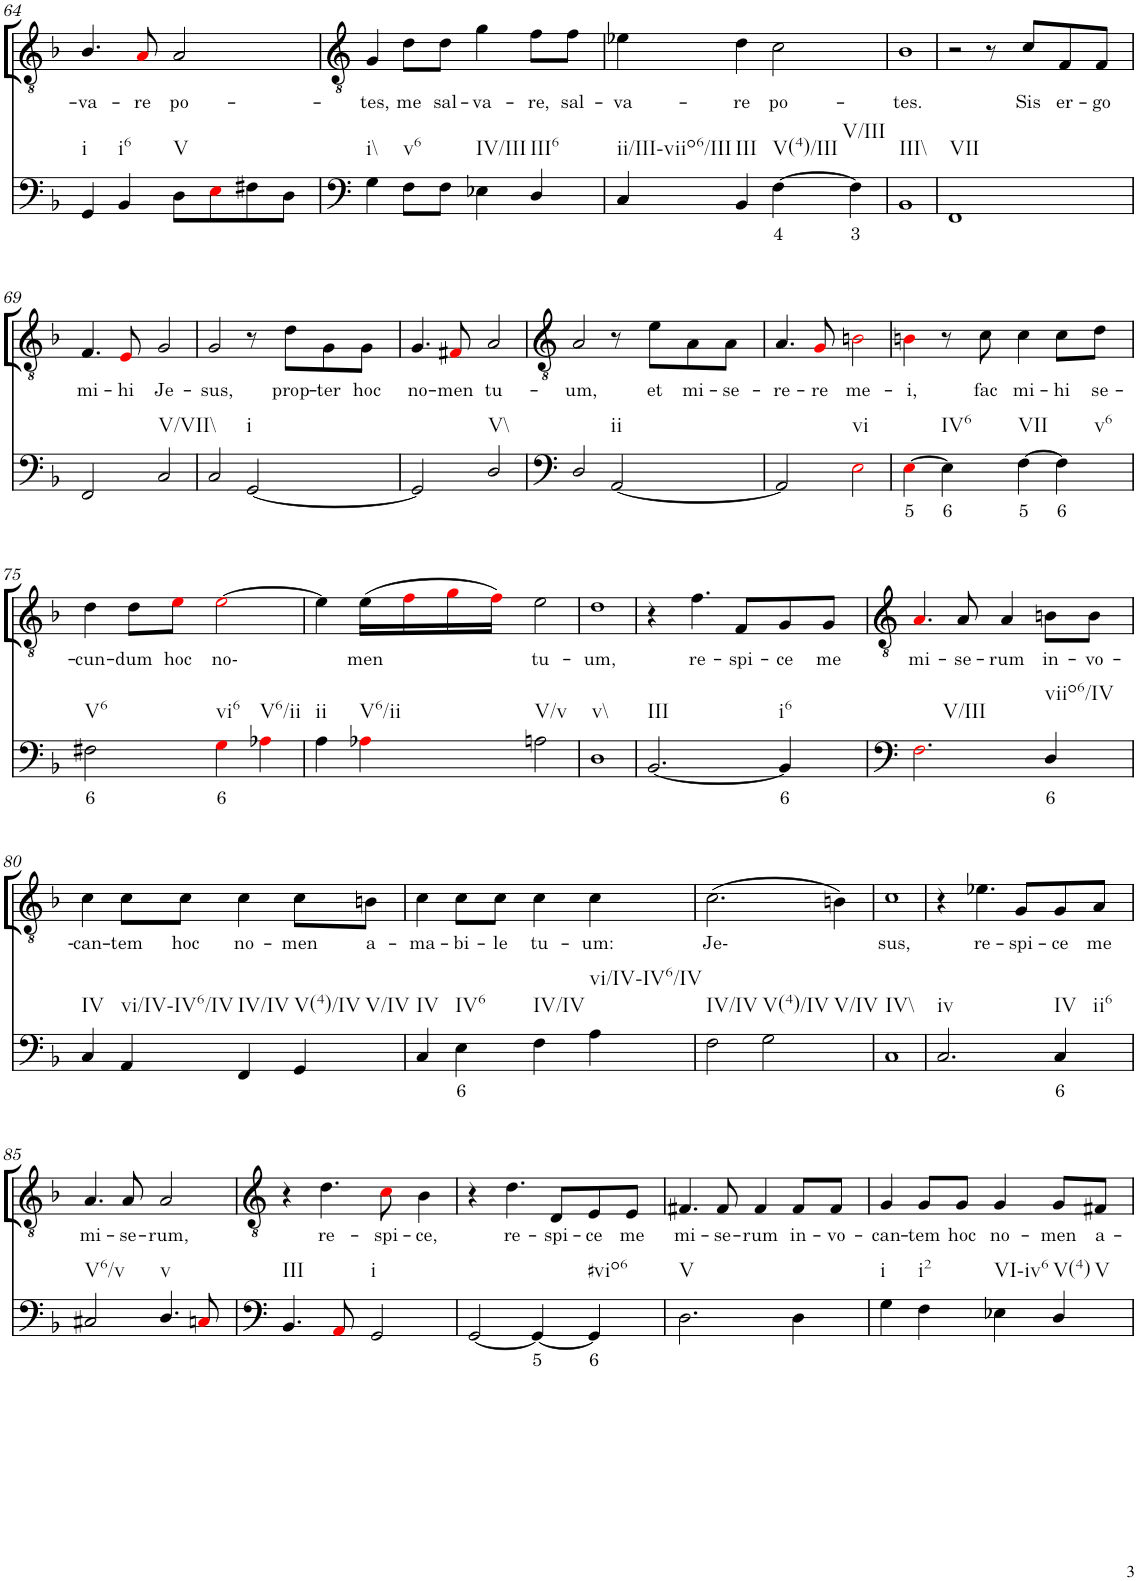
**kern	**text	**kern	**text
*part2	*part2	*part1	*part1
*staff2	*staff2	*staff1	*staff1
*I"Continuo	*	*I"Tenor	*
!!LO:PB:g=z
*clefF4	*	*clefGv2	*
*k[b-]	*	*k[b-]	*
*M2/2	*	*M2/2	*
*met(c|)	*	*met(c|)	*
=64	=64	=64	=64
!LO:TX:b:t=i	!	!	!
!	!	!	!LO:LY:b
4GG/	.	4.B-/	va-
!LO:TX:b:t=i6	!	!	!
4BB-/	.	.	.
!	!	!	!LO:LY:b
.	.	8Ai/	re
!LO:TX:b:t=V	!	!	!
!	!	!	!LO:LY:b
8D\L	.	2A/	po-
8Ei\	.	.	.
8F#X\	.	.	.
8D\J	.	.	.
=65	=65	=65	=65
!LO:TX:b:t=i\\	!	!	!
!	!	!	!LO:LY:b
4G\	.	4G/	tes,
!LO:TX:b:t=v6	!	!	!
!	!	!	!LO:LY:b
8F\L	.	8d\L	me
!	!	!	!LO:LY:b
8F\J	.	8d\J	sal-
!LO:TX:b:t=IV/III	!	!	!
!	!	!	!LO:LY:b
4E-X\	.	4g\	va-
!LO:TX:b:t=III6	!	!	!
!	!	!	!LO:LY:b
4D/	.	8f\L	re,
!	!	!	!LO:LY:b
.	.	8f\J	sal-
=66	=66	=66	=66
!LO:TX:b:t=ii/III-viio6/III	!	!	!
!	!	!	!LO:LY:b
4C/	.	4e-X\	va-
!LO:TX:b:t=III	!	!	!
!	!	!	!LO:LY:b
4BB-/	.	4d\	re
!LO:TX:b:t=V(4)/III	!	!	!
!	!LO:LY:b	!	!LO:LY:b
[4F\	4	2c\	po-
!LO:TX:b:t=V/III	!	!	!
!	!LO:LY:b	!	!
4F\]	3	.	.
=67	=67	=67	=67
!LO:TX:b:t=III\\	!	!	!
!	!	!	!LO:LY:b
1BB-	.	1B-	tes.
=68	=68	=68	=68
!LO:TX:b:t=VII	!	!	!
1FF	.	2r	.
.	.	8r	.
!	!	!	!LO:LY:b
.	.	8c/L	Sis
!	!	!	!LO:LY:b
.	.	8F/	er-
!	!	!	!LO:LY:b
.	.	8F/J	go
!!LO:LB:g=z
=69	=69	=69	=69
!	!	!	!LO:LY:b
2FF/	.	4.F/	mi-
!	!	!	!LO:LY:b
.	.	8Ei/	hi
!LO:TX:b:t=V/VII\\	!	!	!
!	!	!	!LO:LY:b
2C/	.	2G/	Je-
=70	=70	=70	=70
!	!	!	!LO:LY:b
2C/	.	2G/	sus,
!LO:TX:b:t=i	!	!	!
[2GG/	.	8r	.
!	!	!	!LO:LY:b
.	.	8d\L	prop-
!	!	!	!LO:LY:b
.	.	8G\	ter
!	!	!	!LO:LY:b
.	.	8G\J	hoc
=71	=71	=71	=71
!	!	!	!LO:LY:b
2GG/]	.	4.G/	no-
!	!	!	!LO:LY:b
.	.	8F#Xi/	men
!LO:TX:b:t=V\\	!	!	!
!	!	!	!LO:LY:b
2D/	.	2A/	tu-
=72	=72	=72	=72
!	!	!	!LO:LY:b
2D/	.	2A/	um,
!LO:TX:b:t=ii	!	!	!
[2AA/	.	8r	.
!	!	!	!LO:LY:b
.	.	8e\L	et
!	!	!	!LO:LY:b
.	.	8A\	mi-
!	!	!	!LO:LY:b
.	.	8A\J	se-
=73	=73	=73	=73
!	!	!	!LO:LY:b
2AA/]	.	4.A/	re-
!	!	!	!LO:LY:b
.	.	8Gi/	re
!LO:TX:b:t=vi	!	!	!
!	!	!	!LO:LY:b
2Ei\	.	2Bni\	me-
=74	=74	=74	=74
!	!LO:LY:b	!	!LO:LY:b
[4Ei\	5	4Bni\	i,
!LO:TX:b:t=IV6	!	!	!
!	!LO:LY:b	!	!
4E\]	6	8r	.
!	!	!	!LO:LY:b
.	.	8c\	fac
!LO:TX:b:t=VII	!	!	!
!	!LO:LY:b	!	!LO:LY:b
[4F\	5	4c\	mi-
!LO:TX:b:t=v6	!	!	!
!	!LO:LY:b	!	!LO:LY:b
4F\]	6	8c\L	hi
!	!	!	!LO:LY:b
.	.	8d\J	se-
!!LO:LB:g=z
=75	=75	=75	=75
!LO:TX:b:t=V6	!	!	!
!	!LO:LY:b	!	!LO:LY:b
2F#X\	6	4d\	cun-
!	!	!	!LO:LY:b
.	.	8d\L	dum
!	!	!	!LO:LY:b
.	.	8ei\J	hoc
!LO:TX:b:t=vi6	!	!	!
!	!LO:LY:b	!	!LO:LY:b
4Gi\	6	[2ei\	no-
!LO:TX:b:t=V6/ii	!	!	!
4A-Xi\	.	.	.
=76	=76	=76	=76
!LO:TX:b:t=ii	!	!	!
4A\	.	4e\]	.
!LO:TX:b:t=V6/ii	!	!	!
!	!	!	!LO:LY:b
4A-Xi\	.	(16e\LL	men
.	.	16fi\	.
.	.	16gi\	.
.	.	16fi\JJ)	.
!LO:TX:b:t=V/v	!	!	!
!	!	!	!LO:LY:b
2An\	.	2e\	tu-
=77	=77	=77	=77
!LO:TX:b:t=v\\	!	!	!
!	!	!	!LO:LY:b
1D	.	1d	um,
=78	=78	=78	=78
!LO:TX:b:t=III	!	!	!
[2.BB-/	.	4r	.
!	!	!	!LO:LY:b
.	.	4.f\	re-
!	!	!	!LO:LY:b
.	.	8F/L	spi-
!LO:TX:b:t=i6	!	!	!
!	!LO:LY:b	!	!LO:LY:b
4BB-/]	6	8G/	ce
!	!	!	!LO:LY:b
.	.	8G/J	me
=79	=79	=79	=79
!LO:TX:b:t=V/III	!	!	!
!	!	!	!LO:LY:b
2.Fi\	.	4.Ai/	mi-
!	!	!	!LO:LY:b
.	.	8A/	se-
!	!	!	!LO:LY:b
.	.	4A/	rum
!LO:TX:b:t=viio6/IV	!	!	!
!	!LO:LY:b	!	!LO:LY:b
4D/	6	8Bn\L	in-
!	!	!	!LO:LY:b
.	.	8B\J	vo-
!!LO:LB:g=z
=80	=80	=80	=80
!LO:TX:b:t=IV	!	!	!
!	!	!	!LO:LY:b
4C/	.	4c\	can-
!LO:TX:b:t=vi/IV-IV6/IV	!	!	!
!	!	!	!LO:LY:b
4AA/	.	8c\L	tem
!	!	!	!LO:LY:b
.	.	8c\J	hoc
!LO:TX:b:t=IV/IV	!	!	!
!	!	!	!LO:LY:b
4FF/	.	4c\	no-
!LO:TX:b:t=V(4)/IV	!	!	!
!LO:TX:b:t=V/IV	!	!	!
!	!	!	!LO:LY:b
4GG/	.	8c\L	men
!	!	!	!LO:LY:b
.	.	8Bn\J	a-
=81	=81	=81	=81
!LO:TX:b:t=IV	!	!	!
!	!	!	!LO:LY:b
4C/	.	4c\	ma-
!LO:TX:b:t=IV6	!	!	!
!	!LO:LY:b	!	!LO:LY:b
4E\	6	8c\L	bi-
!	!	!	!LO:LY:b
.	.	8c\J	le
!LO:TX:b:t=IV/IV	!	!	!
!	!	!	!LO:LY:b
4F\	.	4c\	tu-
!LO:TX:b:t=vi/IV-IV6/IV	!	!	!
!	!	!	!LO:LY:b
4A\	.	4c\	um:
=82	=82	=82	=82
!LO:TX:b:t=IV/IV	!	!	!
!	!	!	!LO:LY:b
2F\	.	(2.c\	Je-
!LO:TX:b:t=V(4)/IV	!	!	!
!LO:TX:b:t=V/IV	!	!	!
2G\	.	.	.
.	.	4Bn\)	.
=83	=83	=83	=83
!LO:TX:b:t=IV\\	!	!	!
!	!	!	!LO:LY:b
1C	.	1c	sus,
=84	=84	=84	=84
!LO:TX:b:t=iv	!	!	!
2.C/	.	4r	.
!	!	!	!LO:LY:b
.	.	4.e-X\	re-
!	!	!	!LO:LY:b
.	.	8G/L	spi-
!LO:TX:b:t=IV	!	!	!
!LO:TX:b:t=ii6	!	!	!
!	!LO:LY:b	!	!LO:LY:b
4C/	6	8G/	ce
!	!	!	!LO:LY:b
.	.	8A/J	me
!!LO:LB:g=z
=85	=85	=85	=85
!LO:TX:b:t=V6/v	!	!	!
!	!	!	!LO:LY:b
2C#X/	.	4.A/	mi-
!	!	!	!LO:LY:b
.	.	8A/	se-
!LO:TX:b:t=v	!	!	!
!	!	!	!LO:LY:b
4.D/	.	2A/	rum,
8Cni/	.	.	.
=86	=86	=86	=86
!LO:TX:b:t=III	!	!	!
4.BB-/	.	4r	.
!	!	!	!LO:LY:b
.	.	4.d\	re-
8AAi/	.	.	.
!LO:TX:b:t=i	!	!	!
2GG/	.	.	.
!	!	!	!LO:LY:b
.	.	8ci\	spi-
!	!	!	!LO:LY:b
.	.	4B-\	ce,
=87	=87	=87	=87
[2GG/	.	4r	.
!	!	!	!LO:LY:b
.	.	4.d\	re-
!	!LO:LY:b	!	!
4GG/_	5	.	.
!	!	!	!LO:LY:b
.	.	8D/L	spi-
!LO:TX:b:t=#vio6	!	!	!
!	!LO:LY:b	!	!LO:LY:b
4GG/]	6	8E/	ce
!	!	!	!LO:LY:b
.	.	8E/J	me
=88	=88	=88	=88
!LO:TX:b:t=V	!	!	!
!	!	!	!LO:LY:b
2.D\	.	4.F#X/	mi-
!	!	!	!LO:LY:b
.	.	8F#/	se-
!	!	!	!LO:LY:b
.	.	4F#/	rum
!	!	!	!LO:LY:b
4D\	.	8F#/L	in-
!	!	!	!LO:LY:b
.	.	8F#/J	vo-
=89	=89	=89	=89
!LO:TX:b:t=i	!	!	!
!	!	!	!LO:LY:b
4G\	.	4G/	can-
!LO:TX:b:t=i2	!	!	!
!	!	!	!LO:LY:b
4F\	.	8G/L	tem
!	!	!	!LO:LY:b
.	.	8G/J	hoc
!LO:TX:b:t=VI-iv6	!	!	!
!	!	!	!LO:LY:b
4E-X\	.	4G/	no-
!LO:TX:b:t=V(4)	!	!	!
!LO:TX:b:t=V	!	!	!
!	!	!	!LO:LY:b
4D/	.	8G/L	men
!	!	!	!LO:LY:b
.	.	8F#X/J	a-
=	=	=	=
*-	*-	*-	*-
